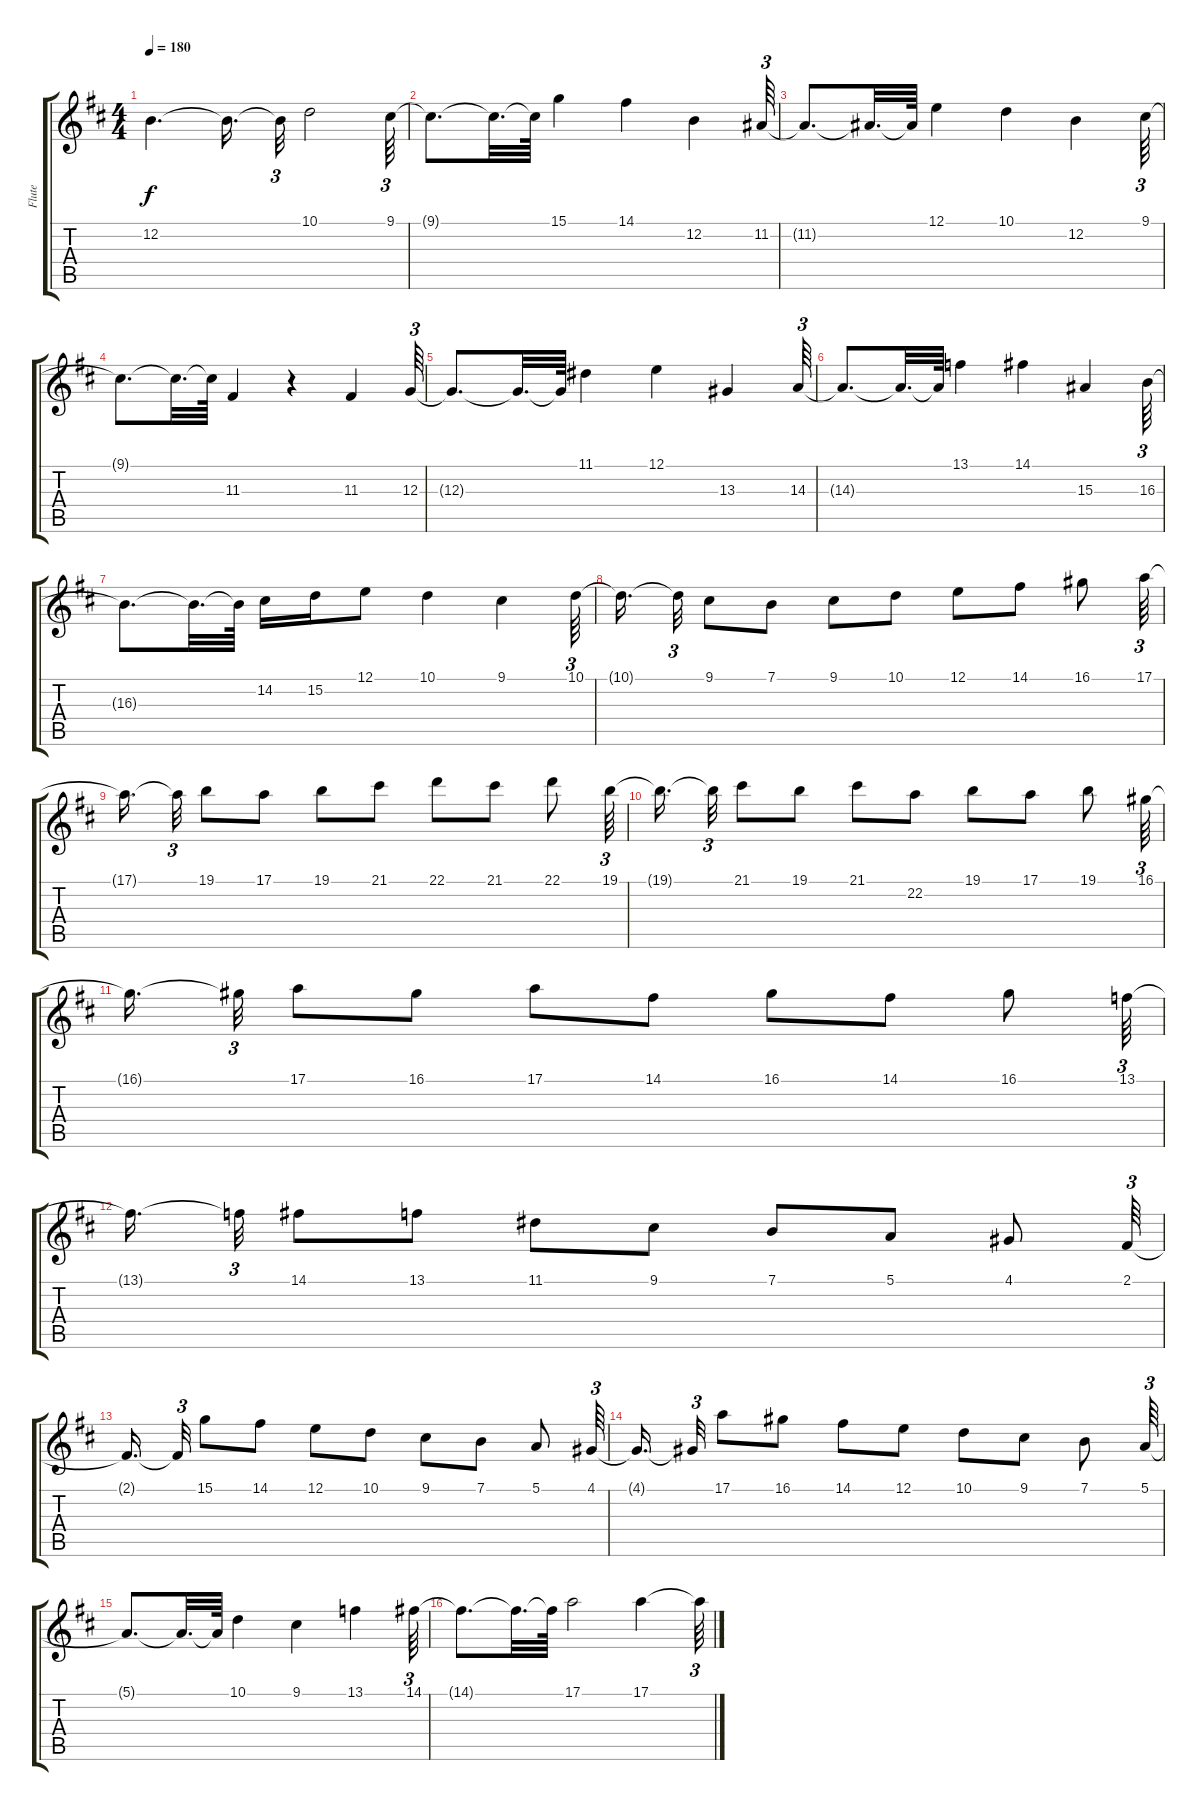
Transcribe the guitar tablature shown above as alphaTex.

\track ("Flute" "Flute") {instrument flute}
\staff {score tabs}
\tuning (E4 B3 G3 D3 A2 E2) {hide}
\ts (4 4)
\tempo 180
\clef g2
\ks bminor
12.2{t}.4{d dy f} 12.2{t}.16{d} 12.2{t}.32{tu (3 2)} 10.1.2 9.1.64{tu (3 2)} |
9.1{t}.8{d} 9.1{t}.32{d} 9.1{t}.64 15.1.4 14.1.4 12.2.4 11.2.64{tu (3 2)} |
11.2{t}.8{d} 11.2{t}.32{d} 11.2{t}.64 12.1.4 10.1.4 12.2.4 9.1.64{tu (3 2)} |
9.1{t}.8{d} 9.1{t}.32{d} 9.1{t}.64 11.3.4 r.4 11.3.4 12.3.64{tu (3 2)} |
12.3{t}.8{d} 12.3{t}.32{d} 12.3{t}.64 11.1.4 12.1.4 13.3.4 14.3.64{tu (3 2)} |
14.3{t}.8{d} 14.3{t}.32{d} 14.3{t}.64 13.1.4 14.1.4 15.3.4 16.3.64{tu (3 2)} |
16.3{t}.8{d} 16.3{t}.32{d} 16.3{t}.64 14.2.16 15.2.16 12.1.8 10.1.4 9.1.4 10.1.64{tu (3 2)} |
10.1{t}.16{d beam splitsecondary} 10.1{t}.32{tu (3 2)} 9.1.8 7.1.8 9.1.8 10.1.8 12.1.8 14.1.8 16.1.8 17.1.64{tu (3 2)} |
17.1{t}.16{d beam splitsecondary} 17.1{t}.32{tu (3 2)} 19.1.8 17.1.8 19.1.8 21.1.8 22.1.8 21.1.8 22.1.8 19.1.64{tu (3 2)} |
19.1{t}.16{d beam splitsecondary} 19.1{t}.32{tu (3 2)} 21.1.8 19.1.8 21.1.8 22.2.8 19.1.8 17.1.8 19.1.8 16.1.64{tu (3 2)} |
16.1{t}.16{d beam splitsecondary} 16.1{t}.32{tu (3 2)} 17.1.8 16.1.8 17.1.8 14.1.8 16.1.8 14.1.8 16.1.8 13.1.64{tu (3 2)} |
13.1{t}.16{d beam splitsecondary} 13.1{t}.32{tu (3 2)} 14.1.8 13.1.8 11.1.8 9.1.8 7.1.8 5.1.8 4.1.8 2.1.64{tu (3 2)} |
2.1{t}.16{d beam splitsecondary} 2.1{t}.32{tu (3 2)} 15.1.8 14.1.8 12.1.8 10.1.8 9.1.8 7.1.8 5.1.8 4.1.64{tu (3 2)} |
4.1{t}.16{d beam splitsecondary} 4.1{t}.32{tu (3 2)} 17.1.8 16.1.8 14.1.8 12.1.8 10.1.8 9.1.8 7.1.8 5.1.64{tu (3 2)} |
5.1{t}.8{d} 5.1{t}.32{d} 5.1{t}.64 10.1.4 9.1.4 13.1.4 14.1.64{tu (3 2)} |
14.1{t}.8{d} 14.1{t}.32{d} 14.1{t}.64 17.1.2 17.1.4 17.1{t}.64{tu (3 2)}
